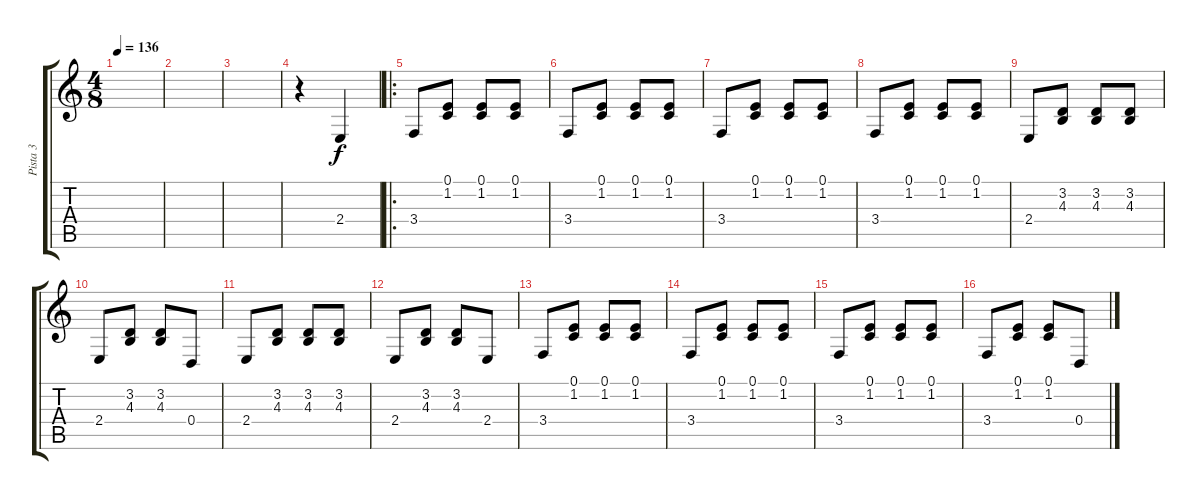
\track ("Pista 3" "Pista 3") {instrument flute}
\staff {score tabs}
\tuning (E4 B3 G3 D3 A2 E2) {hide}
\ts (4 8)
\tempo 136
\clef g2
\ks c
|
|
|
r.4 2.4.4 |
\ro
3.4.8 (0.1 1.2).8 (0.1 1.2).8 (0.1 1.2).8 |
3.4.8 (0.1 1.2).8 (0.1 1.2).8 (0.1 1.2).8 |
3.4.8 (0.1 1.2).8 (0.1 1.2).8 (0.1 1.2).8 |
3.4.8 (0.1 1.2).8 (0.1 1.2).8 (0.1 1.2).8 |
2.4.8 (3.2 4.3).8 (3.2 4.3).8 (3.2 4.3).8 |
2.4.8 (3.2 4.3).8 (3.2 4.3).8 0.4.8 |
2.4.8 (3.2 4.3).8 (3.2 4.3).8 (3.2 4.3).8 |
2.4.8 (3.2 4.3).8 (3.2 4.3).8 2.4.8 |
3.4.8 (0.1 1.2).8 (0.1 1.2).8 (0.1 1.2).8 |
3.4.8 (0.1 1.2).8 (0.1 1.2).8 (0.1 1.2).8 |
3.4.8 (0.1 1.2).8 (0.1 1.2).8 (0.1 1.2).8 |
3.4.8 (0.1 1.2).8 (0.1 1.2).8 0.4.8
